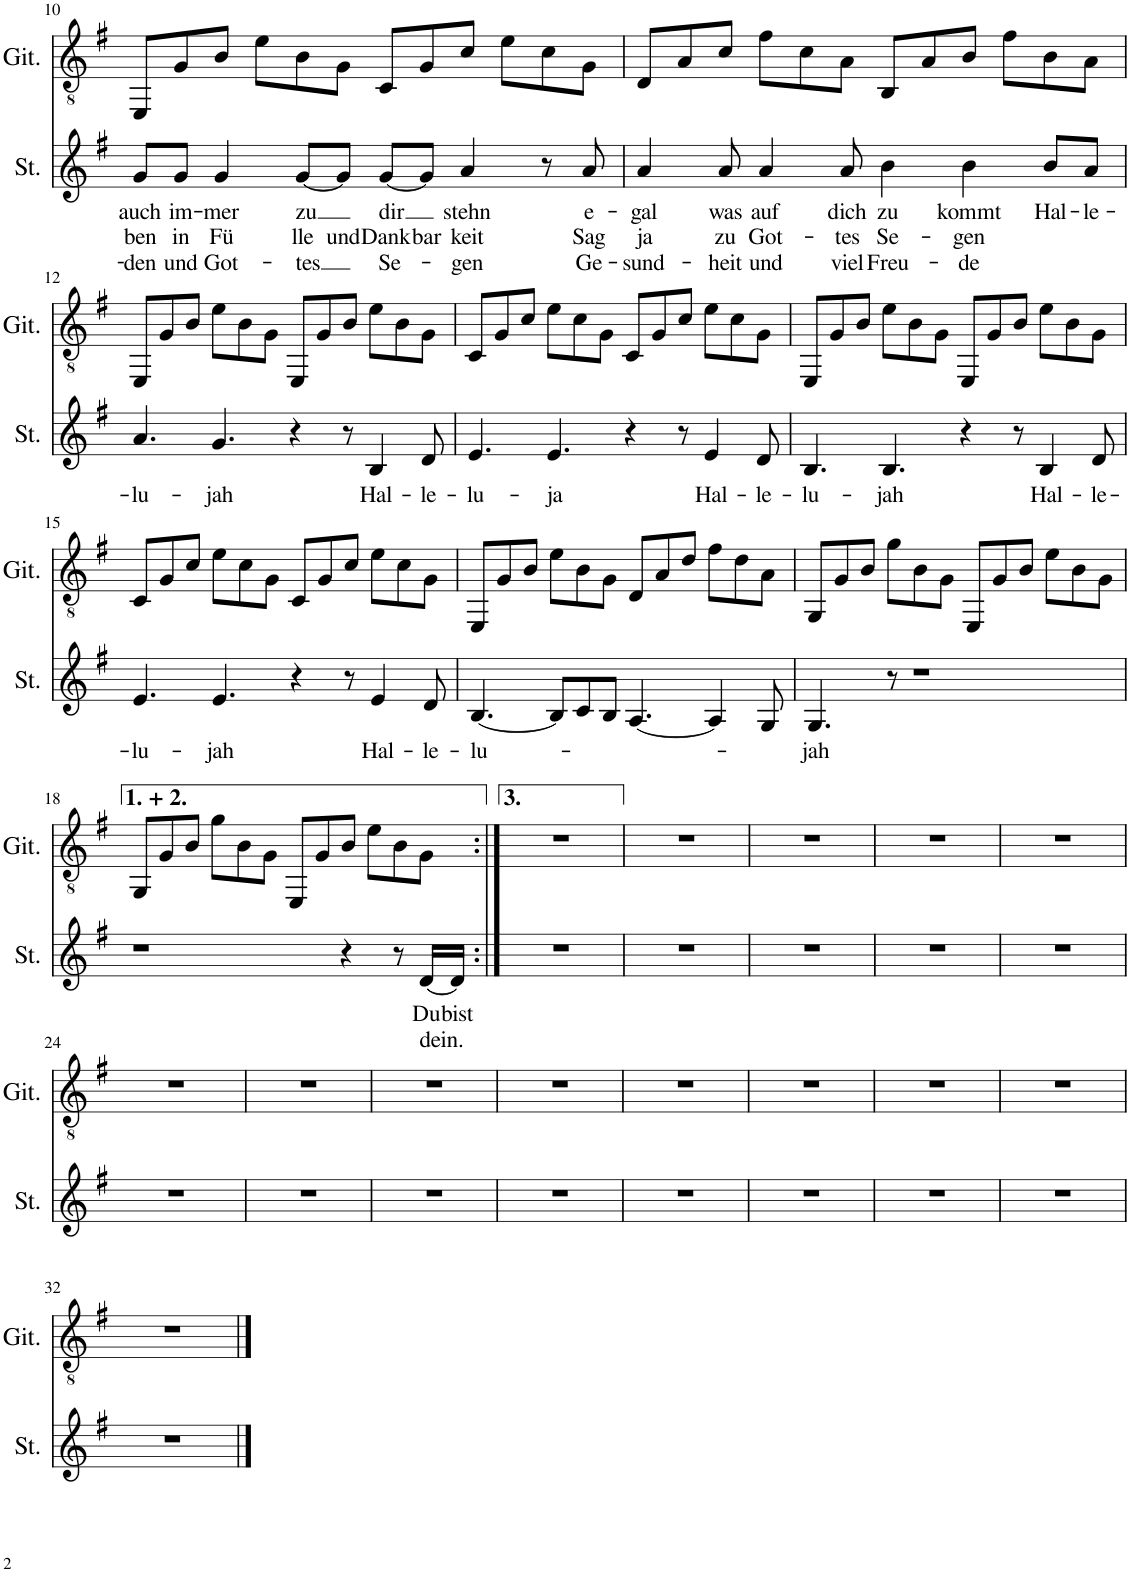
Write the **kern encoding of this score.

**kern	**text	**text	**text	**kern
*part2	*part2	*part2	*part2	*part1
*staff2	*staff2	*staff2	*staff2	*staff1
*I"Stimme	*	*	*	*I"Klassische Gitarre
*I'St.	*	*	*	*I'Git.
!!LO:PB:g=z
*clefG2	*	*	*	*clefGv2
*k[f#]	*	*	*	*k[f#]
*M12/8	*	*	*	*M12/8
=10	=10	=10	=10	=10
!	!LO:LY:b	!LO:LY:b	!LO:LY:b	!
8g/L	auch	ben	-den	8EE/L
!	!LO:LY:b	!LO:LY:b	!LO:LY:b	!
8g/J	im-	in	und	8G/
!	!LO:LY:b	!LO:LY:b	!LO:LY:b	!
4g/	-mer	Fü	Got-	8B/J
.	.	.	.	8e\L
!	!LO:LY:b	!LO:LY:b	!LO:LY:b	!
[8g/L	zu	lle	-tes	8B\
!	!	!LO:LY:b	!	!
8g/J]	.	und	.	8G\J
!	!LO:LY:b	!LO:LY:b	!LO:LY:b	!
[8g/L	dir	Dank	Se-	8C/L
!	!	!LO:LY:b	!	!
8g/J]	.	bar	.	8G/
!	!LO:LY:b	!LO:LY:b	!LO:LY:b	!
4a/	stehn	keit	-gen	8c/J
.	.	.	.	8e\L
8r	.	.	.	8c\
!	!LO:LY:b	!LO:LY:b	!LO:LY:b	!
8a/	e-	Sag	Ge-	8G\J
=11	=11	=11	=11	=11
!	!LO:LY:b	!LO:LY:b	!LO:LY:b	!
4a/	-gal	ja	-sund-	8D/L
.	.	.	.	8A/
!	!LO:LY:b	!LO:LY:b	!LO:LY:b	!
8a/	was	zu	-heit	8c/J
!	!LO:LY:b	!LO:LY:b	!LO:LY:b	!
4a/	auf	Got-	und	8f#\L
.	.	.	.	8c\
!	!LO:LY:b	!LO:LY:b	!LO:LY:b	!
8a/	dich	-tes	viel	8A\J
!	!LO:LY:b	!LO:LY:b	!LO:LY:b	!
4b\	zu	Se-	Freu-	8BB/L
.	.	.	.	8A/
!	!LO:LY:b	!LO:LY:b	!LO:LY:b	!
4b\	kommt	-gen	-de	8B/J
.	.	.	.	8f#\L
!	!LO:LY:b	!	!	!
8b/L	Hal-	.	.	8B\
!	!LO:LY:b	!	!	!
8a/J	-le-	.	.	8A\J
!!LO:LB:g=z
=12	=12	=12	=12	=12
!	!LO:LY:b	!	!	!
4.a/	-lu-	.	.	8EE/L
.	.	.	.	8G/
.	.	.	.	8B/J
!	!LO:LY:b	!	!	!
4.g/	-jah	.	.	8e\L
.	.	.	.	8B\
.	.	.	.	8G\J
4r	.	.	.	8EE/L
.	.	.	.	8G/
8r	.	.	.	8B/J
!	!LO:LY:b	!	!	!
4B/	Hal-	.	.	8e\L
.	.	.	.	8B\
!	!LO:LY:b	!	!	!
8d/	-le-	.	.	8G\J
=13	=13	=13	=13	=13
!	!LO:LY:b	!	!	!
4.e/	-lu-	.	.	8C/L
.	.	.	.	8G/
.	.	.	.	8c/J
!	!LO:LY:b	!	!	!
4.e/	-ja	.	.	8e\L
.	.	.	.	8c\
.	.	.	.	8G\J
4r	.	.	.	8C/L
.	.	.	.	8G/
8r	.	.	.	8c/J
!	!LO:LY:b	!	!	!
4e/	Hal-	.	.	8e\L
.	.	.	.	8c\
!	!LO:LY:b	!	!	!
8d/	-le-	.	.	8G\J
=14	=14	=14	=14	=14
!	!LO:LY:b	!	!	!
4.B/	-lu-	.	.	8EE/L
.	.	.	.	8G/
.	.	.	.	8B/J
!	!LO:LY:b	!	!	!
4.B/	-jah	.	.	8e\L
.	.	.	.	8B\
.	.	.	.	8G\J
4r	.	.	.	8EE/L
.	.	.	.	8G/
8r	.	.	.	8B/J
!	!LO:LY:b	!	!	!
4B/	Hal-	.	.	8e\L
.	.	.	.	8B\
!	!LO:LY:b	!	!	!
8d/	-le-	.	.	8G\J
!!LO:LB:g=z
=15	=15	=15	=15	=15
!	!LO:LY:b	!	!	!
4.e/	-lu-	.	.	8C/L
.	.	.	.	8G/
.	.	.	.	8c/J
!	!LO:LY:b	!	!	!
4.e/	-jah	.	.	8e\L
.	.	.	.	8c\
.	.	.	.	8G\J
4r	.	.	.	8C/L
.	.	.	.	8G/
8r	.	.	.	8c/J
!	!LO:LY:b	!	!	!
4e/	Hal-	.	.	8e\L
.	.	.	.	8c\
!	!LO:LY:b	!	!	!
8d/	-le-	.	.	8G\J
=16	=16	=16	=16	=16
!	!LO:LY:b	!	!	!
[4.B/	-lu-	.	.	8EE/L
.	.	.	.	8G/
.	.	.	.	8B/J
8B/L]	.	.	.	8e\L
8c/	.	.	.	8B\
8B/J	.	.	.	8G\J
[4.A/	.	.	.	8D/L
.	.	.	.	8A/
.	.	.	.	8d/J
4A/]	.	.	.	8f#\L
.	.	.	.	8d\
8G/	.	.	.	8A\J
=17	=17	=17	=17	=17
!	!LO:LY:b	!	!	!
4.G/	-jah	.	.	8GG/L
.	.	.	.	8G/
.	.	.	.	8B/J
8r	.	.	.	8g\L
1r	.	.	.	8B\
.	.	.	.	8G\J
.	.	.	.	8EE/L
.	.	.	.	8G/
.	.	.	.	8B/J
.	.	.	.	8e\L
.	.	.	.	8B\
.	.	.	.	8G\J
!!LO:LB:g=z
=18	=18	=18	=18	=18
1r	.	.	.	8GG/L
.	.	.	.	8G/
.	.	.	.	8B/J
.	.	.	.	8g\L
.	.	.	.	8B\
.	.	.	.	8G\J
.	.	.	.	8EE/L
.	.	.	.	8G/
4r	.	.	.	8B/J
.	.	.	.	8e\L
8r	.	.	.	8B\
!	!LO:LY:b	!LO:LY:b	!	!
[16d/LL	Du	dein.	.	8G\J
!	!LO:LY:b	!	!	!
16d/JJ]	bist	.	.	.
=19:|!	=19:|!	=19:|!	=19:|!	=19:|!
1.r	.	.	.	1.r
=20	=20	=20	=20	=20
1.r	.	.	.	1.r
=21	=21	=21	=21	=21
1.r	.	.	.	1.r
=22	=22	=22	=22	=22
1.r	.	.	.	1.r
=23	=23	=23	=23	=23
1.r	.	.	.	1.r
!!LO:LB:g=z
=24	=24	=24	=24	=24
1.r	.	.	.	1.r
=25	=25	=25	=25	=25
1.r	.	.	.	1.r
=26	=26	=26	=26	=26
1.r	.	.	.	1.r
=27	=27	=27	=27	=27
1.r	.	.	.	1.r
=28	=28	=28	=28	=28
1.r	.	.	.	1.r
=29	=29	=29	=29	=29
1.r	.	.	.	1.r
=30	=30	=30	=30	=30
1.r	.	.	.	1.r
=31	=31	=31	=31	=31
1.r	.	.	.	1.r
!!LO:LB:g=z
=32	=32	=32	=32	=32
1.r	.	.	.	1.r
==	==	==	==	==
*-	*-	*-	*-	*-
